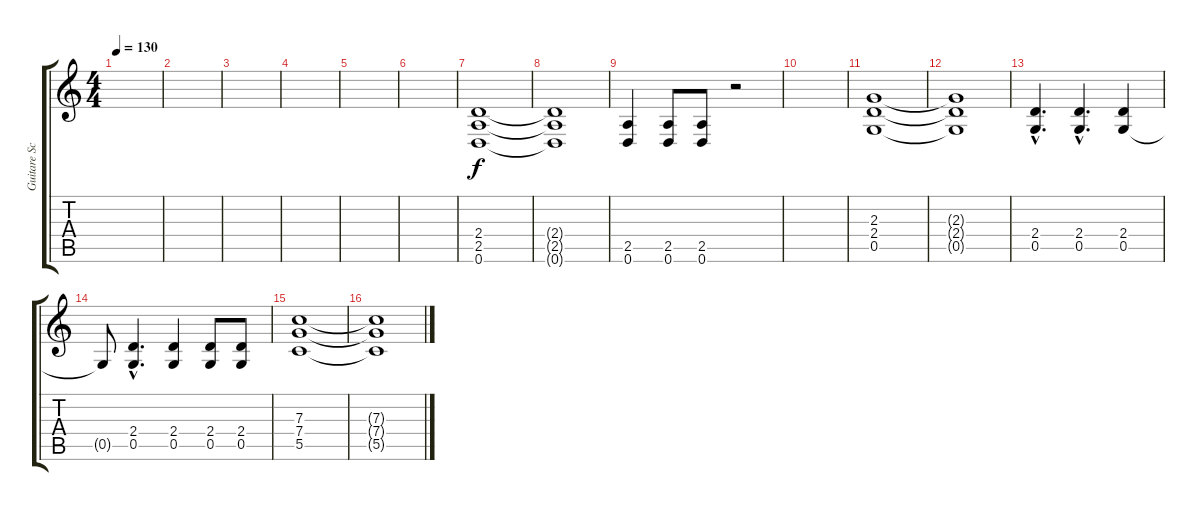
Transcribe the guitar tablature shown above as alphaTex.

\track ("Guitare Scemana" "Guitare Sc") {instrument distortionguitar}
\staff {score tabs}
\tuning (D4 A3 F3 C3 G2 D2) {hide}
\ts (4 4)
\tempo 130
\clef g2
\ks c
|
|
|
|
|
|
(2.4 2.5 0.6).1 |
(2.4{t} 2.5{t} 0.6{t}).1 |
(2.5 0.6).4 (2.5 0.6).8 (2.5 0.6).8 r.2 |
|
(2.3 2.4 0.5).1 |
(2.3{t} 2.4{t} 0.5{t}).1 |
(2.4{hac} 0.5{hac}).4{d} (2.4{hac} 0.5{hac}).4{d} (2.4 0.5).4 |
0.5{t}.8 (2.4{hac} 0.5{hac}).4{d} (2.4 0.5).4 (2.4 0.5).8 (2.4 0.5).8 |
(7.3 7.4 5.5).1 |
(7.3{t} 7.4{t} 5.5{t}).1
